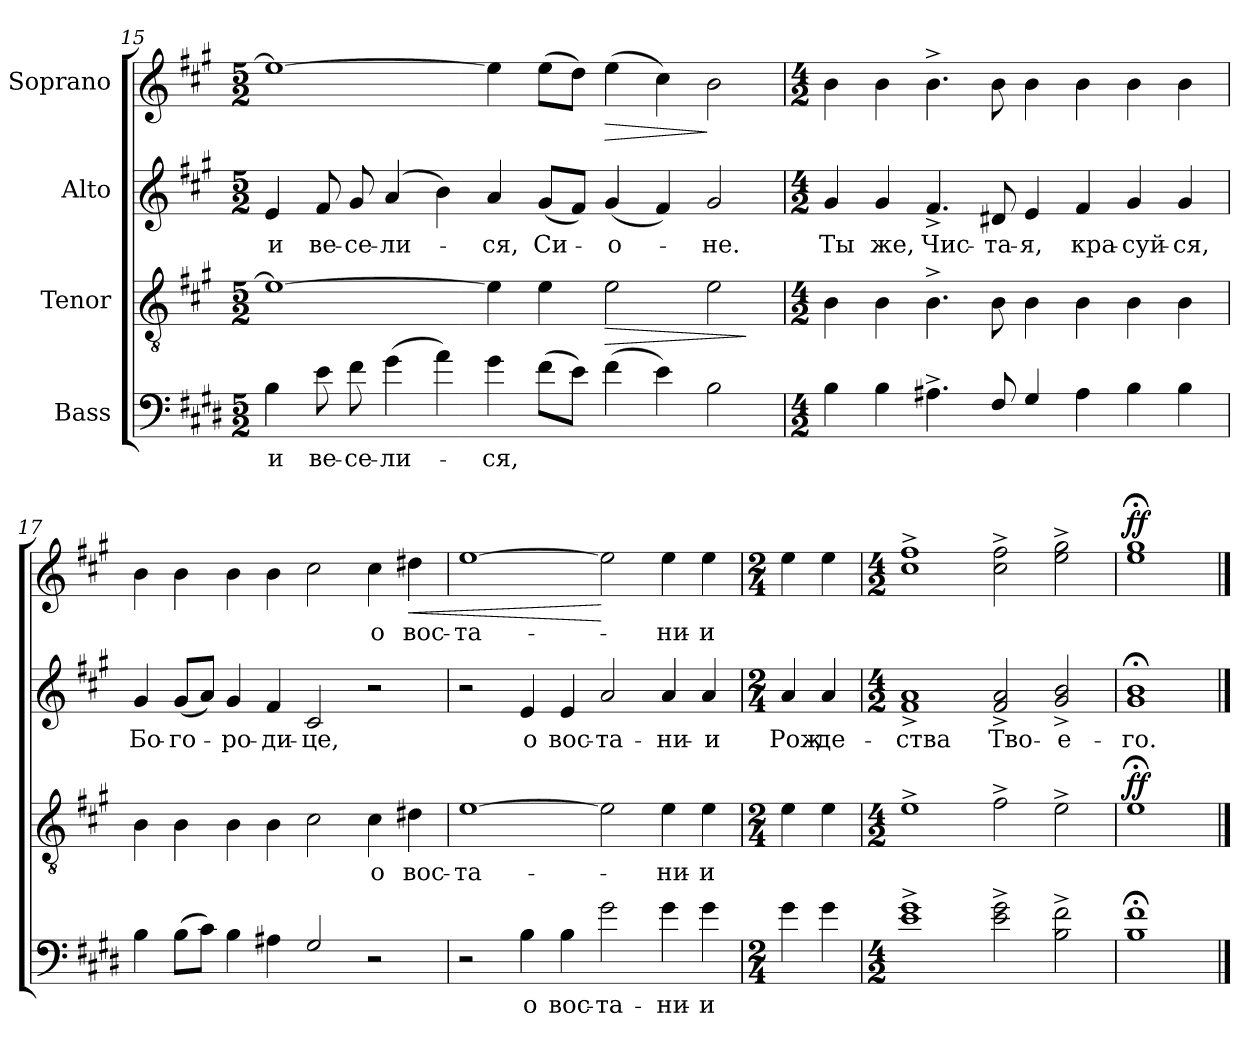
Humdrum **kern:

**kern	**text	**kern	**text	**dynam	**kern	**text	**kern	**text	**dynam
*part4	*part4	*part3	*part3	*part3	*part2	*part2	*part1	*part1	*part1
*staff4	*staff4	*staff3	*staff3	*staff3	*staff2	*staff2	*staff1	*staff1	*staff1
*I"Bass	*	*I"Tenor	*	*	*I"Alto	*	*I"Soprano	*	*
*clefF4	*	*clefGv2	*	*	*clefG2	*	*clefG2	*	*
*ITrd4c7	*	*	*	*	*	*	*	*	*
*k[f#c#g#]	*	*k[f#c#g#]	*	*	*k[f#c#g#]	*	*k[f#c#g#]	*	*
*M5/2	*	*M5/2	*	*	*M5/2	*	*M5/2	*	*
=15	=15	=15	=15	=15	=15	=15	=15	=15	=15
4E\	и	1e_	.	.	4e/	и	1ee_	.	.
8A\	ве-	.	.	.	8f#/	ве-	.	.	.
8B\	-се-	.	.	.	8g#/	-се-	.	.	.
(4c#\	-ли-	.	.	.	(4a/	-ли-	.	.	.
4d\)	.	.	.	.	4b\)	.	.	.	.
4c#\	-ся,	4e\]	.	.	4a/	-ся,	4ee\]	.	.
(8B\L	.	4e\	.	.	(8g#/L	Си-	(8ee\L	.	.
8A\J)	.	.	.	.	8f#/J)	.	8dd\J)	.	.
!	!	!	!	!LO:HP:b	!	!	!	!	!LO:HP:b
(4B\	.	2e\	.	>	(4g#/	-о-	(4ee\	.	>
4A\)	.	.	.	.	4f#/)	.	4cc#\)	.	.
2E\	.	2e\	.	.	2g#/	-не.	2b\	.	]
.	.	.	.	]	.	.	.	.	.
!!LO:LB:g=z
=16	=16	=16	=16	=16	=16	=16	=16	=16	=16
*M4/2	*	*M4/2	*	*	*M4/2	*	*M4/2	*	*
4E\	.	4B\	.	.	4g#/	Ты	4b\	.	.
4E\	.	4B\	.	.	4g#/	же,	4b\	.	.
4.D#X^\	.	4.B^\	.	.	4.f#^/	Чис-	4.b^\	.	.
8BB/	.	8B\	.	.	8d#X/	-та-	8b\	.	.
4C#/	.	4B\	.	.	4e/	-я,	4b\	.	.
4D#\	.	4B\	.	.	4f#/	кра-	4b\	.	.
4E\	.	4B\	.	.	4g#/	-суй-	4b\	.	.
4E\	.	4B\	.	.	4g#/	-ся,	4b\	.	.
=17	=17	=17	=17	=17	=17	=17	=17	=17	=17
4E\	.	4B\	.	.	4g#/	Бо-	4b\	.	.
(8E\L	.	4B\	.	.	(8g#/L	-го-	4b\	.	.
8F#\J)	.	.	.	.	8a/J)	.	.	.	.
4E\	.	4B\	.	.	4g#/	-ро-	4b\	.	.
4D#X\	.	4B\	.	.	4f#/	-ди-	4b\	.	.
2C#/	.	2c#\	.	.	2c#/	-це,	2cc#\	.	.
2r	.	4c#\	о	.	2r	.	4cc#\	о	.
!	!	!	!	!	!	!	!	!	!LO:HP:b
.	.	4d#X\	вос-	.	.	.	4dd#X\	вос-	<
!!LO:LB:g=z
=18	=18	=18	=18	=18	=18	=18	=18	=18	=18
2r	.	[1e	та-	.	2r	.	[1ee	та-	.
4E\	о	.	.	.	4e/	о	.	.	.
4E\	вос-	.	.	.	4e/	вос-	.	.	.
2c#\	-та-	2e\]	.	.	2a/	-та-	2ee\]	.	[
4c#\	-ни-	4e\	-ни-	.	4a/	-ни-	4ee\	-ни-	.
4c#\	-и	4e\	-и	.	4a/	-и	4ee\	-и	.
=19	=19	=19	=19	=19	=19	=19	=19	=19	=19
*M2/4	*	*M2/4	*	*	*M2/4	*	*M2/4	*	*
4c#\	.	4e\	.	.	4a/	Рож-	4ee\	.	.
4c#\	.	4e\	.	.	4a/	-де-	4ee\	.	.
=20	=20	=20	=20	=20	=20	=20	=20	=20	=20
*M4/2	*	*M4/2	*	*	*M4/2	*	*M4/2	*	*
1A^ 1c#^	.	1e^	.	.	1f#^ 1a^	-ства	1cc#^ 1ff#^	.	.
2A\^ 2c#\^	.	2f#^\	.	.	2f#/^ 2a/^	Тво-	2cc#\^ 2ff#\^	.	.
2E\^ 2B\^	.	2e^\	.	.	2g#/^ 2b/^	-е-	2ee\^ 2gg#\^	.	.
=21	=21	=21	=21	=21	=21	=21	=21	=21	=21
!	!	!	!	!LO:DY:b	!	!	!	!	!LO:DY:b
1E; 1B;	.	1e;<	.	ff	1g#;< 1b;<	-го.	1ee;< 1gg#;<	.	ff
==	==	==	==	==	==	==	==	==	==
*-	*-	*-	*-	*-	*-	*-	*-	*-	*-
